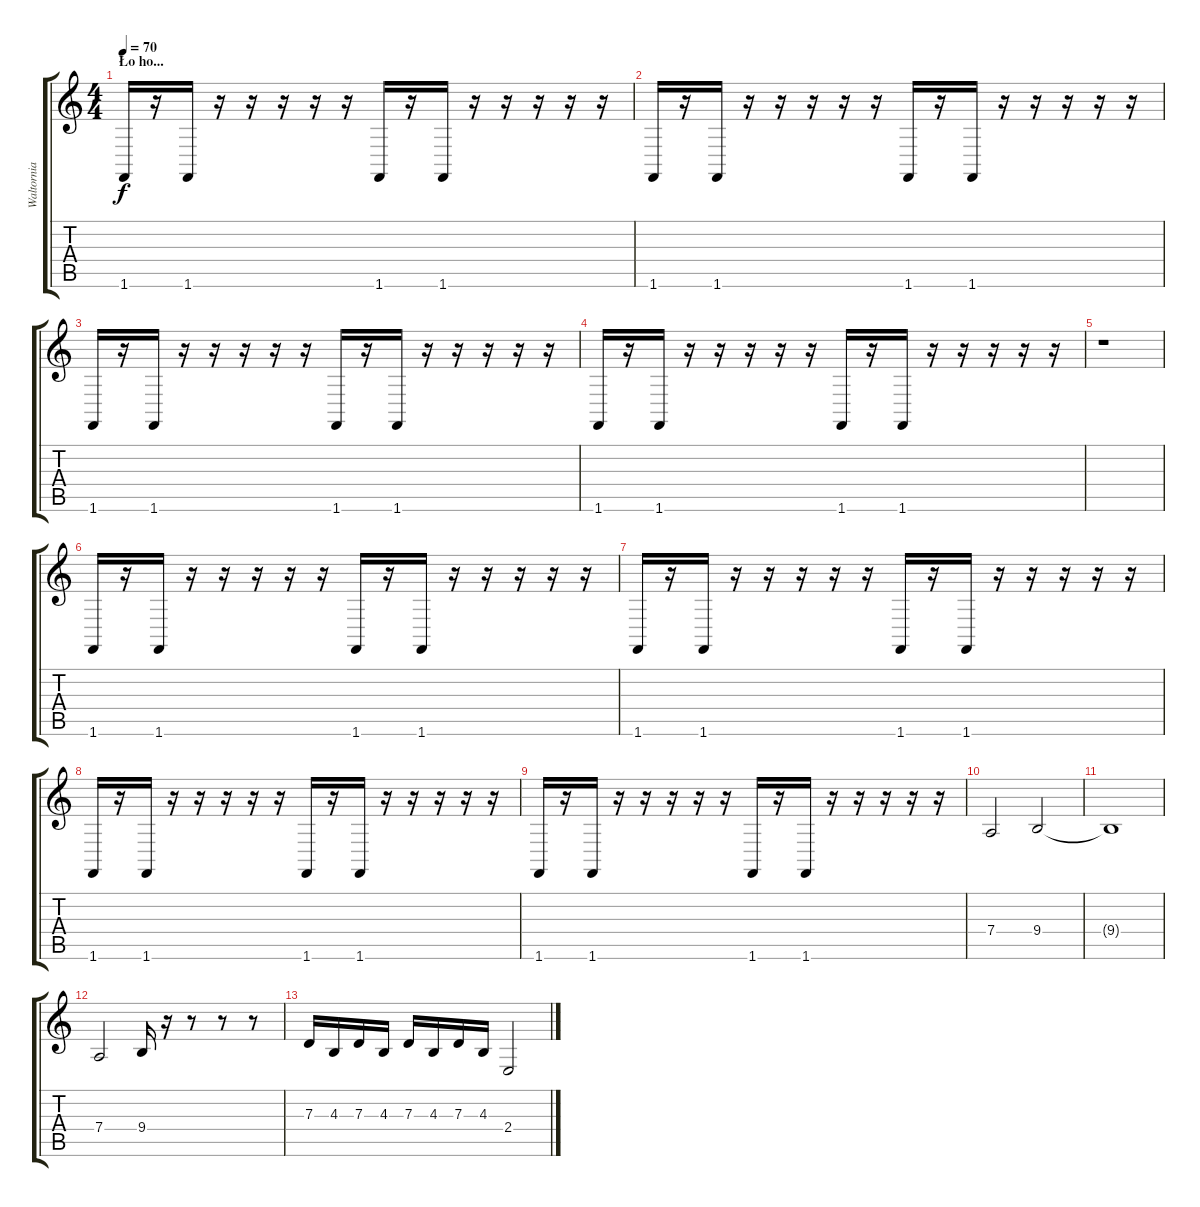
\track ("Waltornia" "Waltornia") {instrument tuba}
\staff {score tabs}
\tuning (E4 B3 G3 D3 A2 E2) {hide}
\ts (4 4)
\section ("" "Ło ho...")
\tempo 70
\clef g2
\ks c
1.6.16{dy f} r.16 1.6.16 r.16 r.16 r.16 r.16 r.16 1.6.16 r.16 1.6.16 r.16 r.16 r.16 r.16 r.16 |
1.6.16 r.16 1.6.16 r.16 r.16 r.16 r.16 r.16 1.6.16 r.16 1.6.16 r.16 r.16 r.16 r.16 r.16 |
1.6.16 r.16 1.6.16 r.16 r.16 r.16 r.16 r.16 1.6.16 r.16 1.6.16 r.16 r.16 r.16 r.16 r.16 |
1.6.16 r.16 1.6.16 r.16 r.16 r.16 r.16 r.16 1.6.16 r.16 1.6.16 r.16 r.16 r.16 r.16 r.16 |
r.1 |
1.6.16 r.16 1.6.16 r.16 r.16 r.16 r.16 r.16 1.6.16 r.16 1.6.16 r.16 r.16 r.16 r.16 r.16 |
1.6.16 r.16 1.6.16 r.16 r.16 r.16 r.16 r.16 1.6.16 r.16 1.6.16 r.16 r.16 r.16 r.16 r.16 |
1.6.16 r.16 1.6.16 r.16 r.16 r.16 r.16 r.16 1.6.16 r.16 1.6.16 r.16 r.16 r.16 r.16 r.16 |
1.6.16 r.16 1.6.16 r.16 r.16 r.16 r.16 r.16 1.6.16 r.16 1.6.16 r.16 r.16 r.16 r.16 r.16 |
7.4.2 9.4.2 |
9.4{t}.1{volume 13} |
7.4.2 9.4.16 r.16 r.8 r.8 r.8 |
7.3.16 4.3.16 7.3.16 4.3.16 7.3.16 4.3.16 7.3.16 4.3.16 2.4.2
